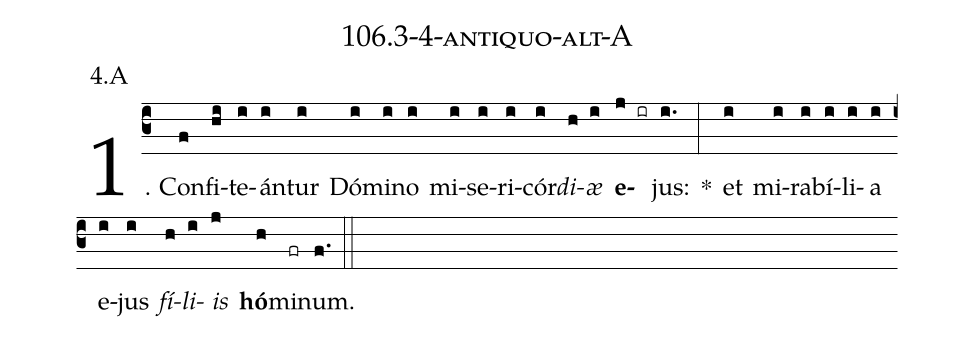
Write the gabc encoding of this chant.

name: 106.3-4-antiquo-alt-A;
annotation: 4.A;
%%
(c3)1. Con(f)fi(hi)te(i)án(i)tur(i) Dó(i)mi(i)no(i) mi(i)se(i)ri(i)cór(i)<i>di</i>(h)<i>æ</i>(i) <b>e</b>(j ir)jus:(i.) *(:) et(i) mi(i)ra(i)bí(i)li(i)a(i) e(i)jus(i) <i>fí</i>(h)<i>li</i>(i)<i>is</i>(j) <b>hó</b>(h)mi(fr)num.(f.) (::)
